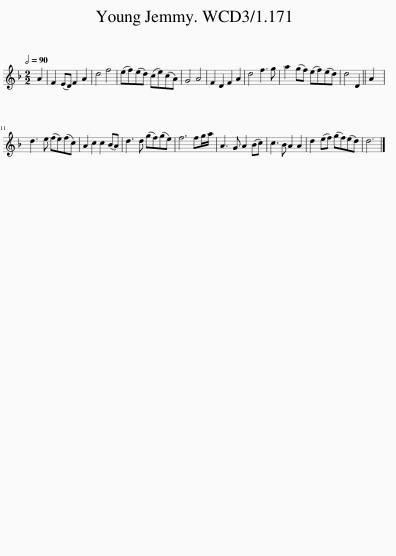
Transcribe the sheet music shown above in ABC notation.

X:1
L:1/8
Q:1/2=90
M:2/2
I:linebreak $
K:Dmin
V:1 treble
V:1
 A2 | F2 (ED) F2 A2 | d4 f4 | (ef)(ed) (ce)(cA) | G4 A4 | %5
 F2 D2 F2 A2 | d4 f3 g | a2 (gf) (ef)(ed) | d4 D2 || A2 |$ %10
 d3 e (fe)(fc) | A2 c2 c2 (BA) | d3 d (gf)(ge) | f6 fg/a/ | A3 G A2 (Bc) | %15
 c3 B A2 A2 | d2 (ef) (gf)(ed) | d6 |] %18
